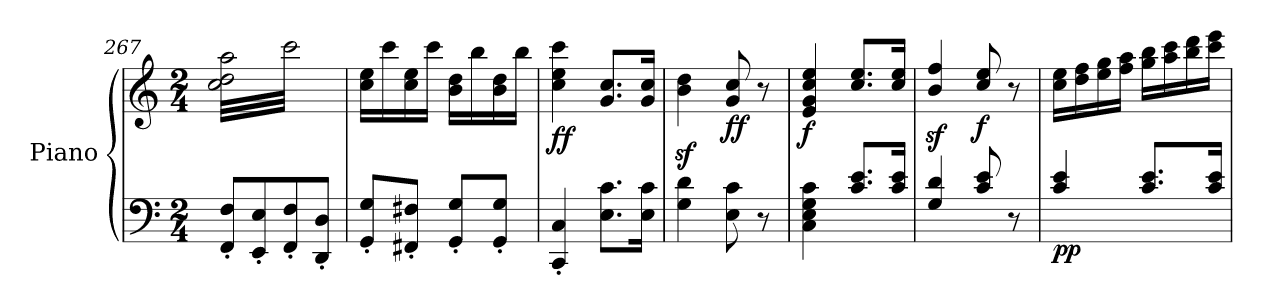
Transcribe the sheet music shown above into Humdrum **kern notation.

**kern	**kern	**dynam
*part1	*part1	*part1
*staff2	*staff1	*staff1/2
*I"Piano	*	*
*I'Pno.	*	*
*clefF4	*clefG2	*
*k[]	*k[]	*
*M2/4	*M2/4	*
=267	=267	=267
*	*tremolo	*
8FF/' 8F/'L	32cc\ 32dd\ 32aa\LLL	.
.	32ccc\	.
.	32cc\ 32dd\ 32aa\	.
.	32ccc\	.
8EE/' 8E/'	32cc\ 32dd\ 32aa\	.
.	32ccc\	.
.	32cc\ 32dd\ 32aa\	.
.	32ccc\	.
8FF/' 8F/'	32cc\ 32dd\ 32aa\	.
.	32ccc\	.
.	32cc\ 32dd\ 32aa\	.
.	32ccc\	.
8DD/' 8D/'J	32cc\ 32dd\ 32aa\	.
.	32ccc\	.
.	32cc\ 32dd\ 32aa\	.
.	32ccc\JJJ	.
*	*Xtremolo	*
=268	=268	=268
8GG/' 8G/'L	16cc\ 16ee\LL	.
.	.	.
.	16ccc\	.
.	.	.
8FF#X/' 8F#X/'J	16cc\ 16ee\	.
.	.	.
.	16ccc\JJ	.
.	.	.
8GG/' 8G/'L	16b\ 16dd\LL	.
.	16bb\	.
8GG/' 8G/'J	16b\ 16dd\	.
.	16bb\JJ	.
=269	=269	=269
!	!	!LO:DY:b
4CC/' 4C/'	4cc\ 4ee\ 4ccc\	ff
8.E\ 8.c\L	8.g/ 8.cc/L	.
16E\ 16c\Jk	16g/ 16cc/Jk	.
=270	=270	=270
4G\ 4d\	4b\z< 4dd\z<	.
!	!	!LO:DY:b
8E\ 8c\	8g/ 8cc/	ff
8r	8r	.
!!LO:PB:g=z
=271	=271	=271
!	!	!LO:DY:b
4C\ 4E\ 4G\ 4c\	4e/ 4g/ 4cc/ 4ee/	f
8.c/ 8.e/L	8.cc/ 8.ee/L	.
16c/ 16e/Jk	16cc/ 16ee/Jk	.
=272	=272	=272
4G/ 4d/	4b/z< 4ff/z<	.
!	!	!LO:DY:b
8c/ 8e/	8cc/ 8ee/	f
8r	8r	.
=273	=273	=273
!	!	!LO:DY:b=2
!	!	!LO:DY:n=1:b
4c/ 4e/	16cc\ 16ee\LL	p p
.	16dd\ 16ff\	.
.	16ee\ 16gg\	.
.	16ff\ 16aa\JJ	.
8.c/ 8.e/L	16gg\ 16bb\LL	.
.	16aa\ 16ccc\	.
.	16bb\ 16ddd\	.
16c/ 16e/Jk	16ccc\ 16eee\JJ	.
=	=	=
*-	*-	*-
